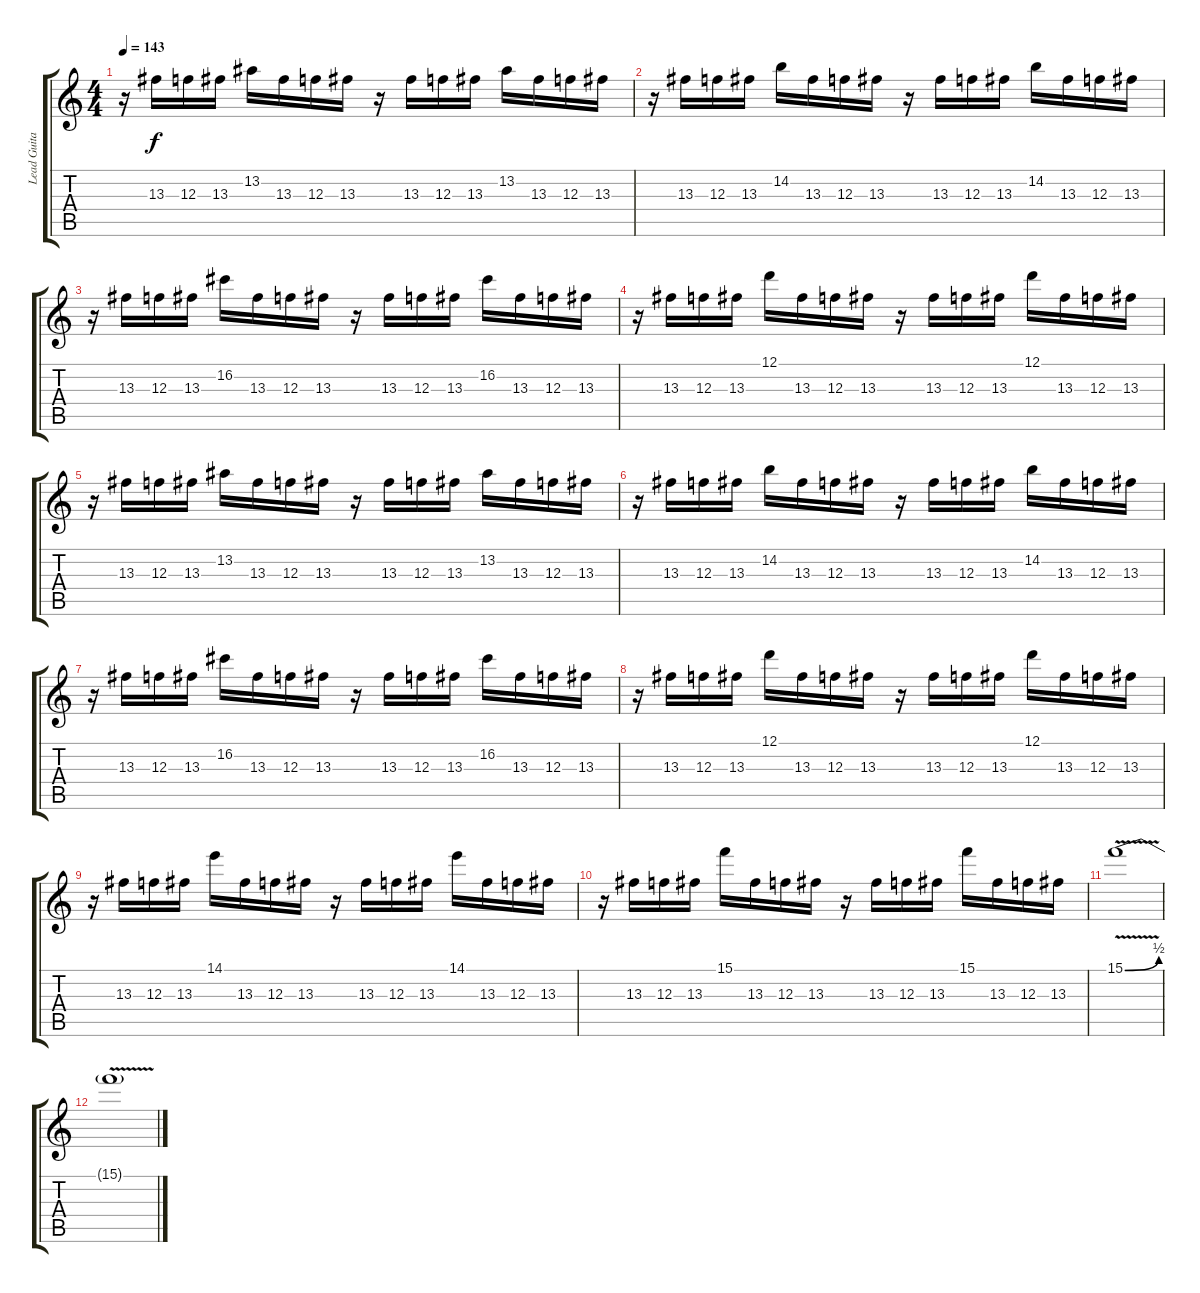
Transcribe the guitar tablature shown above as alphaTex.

\track ("Lead Guitar" "Lead Guita") {instrument overdrivenguitar}
\staff {score tabs}
\tuning (D4 A3 F3 C3 G2 D2) {hide}
\ts (4 4)
\tempo 143
\clef g2
\ks c
r.16{dy f} 13.3.16 12.3.16 13.3.16 13.2.16 13.3.16 12.3.16 13.3.16 r.16 13.3.16 12.3.16 13.3.16 13.2.16 13.3.16 12.3.16 13.3.16 |
r.16 13.3.16 12.3.16 13.3.16 14.2.16 13.3.16 12.3.16 13.3.16 r.16 13.3.16 12.3.16 13.3.16 14.2.16 13.3.16 12.3.16 13.3.16 |
r.16 13.3.16 12.3.16 13.3.16 16.2.16 13.3.16 12.3.16 13.3.16 r.16 13.3.16 12.3.16 13.3.16 16.2.16 13.3.16 12.3.16 13.3.16 |
r.16 13.3.16 12.3.16 13.3.16 12.1.16 13.3.16 12.3.16 13.3.16 r.16 13.3.16 12.3.16 13.3.16 12.1.16 13.3.16 12.3.16 13.3.16 |
r.16 13.3.16 12.3.16 13.3.16 13.2.16 13.3.16 12.3.16 13.3.16 r.16 13.3.16 12.3.16 13.3.16 13.2.16 13.3.16 12.3.16 13.3.16 |
r.16 13.3.16 12.3.16 13.3.16 14.2.16 13.3.16 12.3.16 13.3.16 r.16 13.3.16 12.3.16 13.3.16 14.2.16 13.3.16 12.3.16 13.3.16 |
r.16 13.3.16 12.3.16 13.3.16 16.2.16 13.3.16 12.3.16 13.3.16 r.16 13.3.16 12.3.16 13.3.16 16.2.16 13.3.16 12.3.16 13.3.16 |
r.16 13.3.16 12.3.16 13.3.16 12.1.16 13.3.16 12.3.16 13.3.16 r.16 13.3.16 12.3.16 13.3.16 12.1.16 13.3.16 12.3.16 13.3.16 |
r.16 13.3.16 12.3.16 13.3.16 14.1.16 13.3.16 12.3.16 13.3.16 r.16 13.3.16 12.3.16 13.3.16 14.1.16 13.3.16 12.3.16 13.3.16 |
r.16 13.3.16 12.3.16 13.3.16 15.1.16 13.3.16 12.3.16 13.3.16 r.16 13.3.16 12.3.16 13.3.16 15.1.16 13.3.16 12.3.16 13.3.16 |
15.1{be (bend 0 0 60 2) v}.1 |
15.1{t}.1
